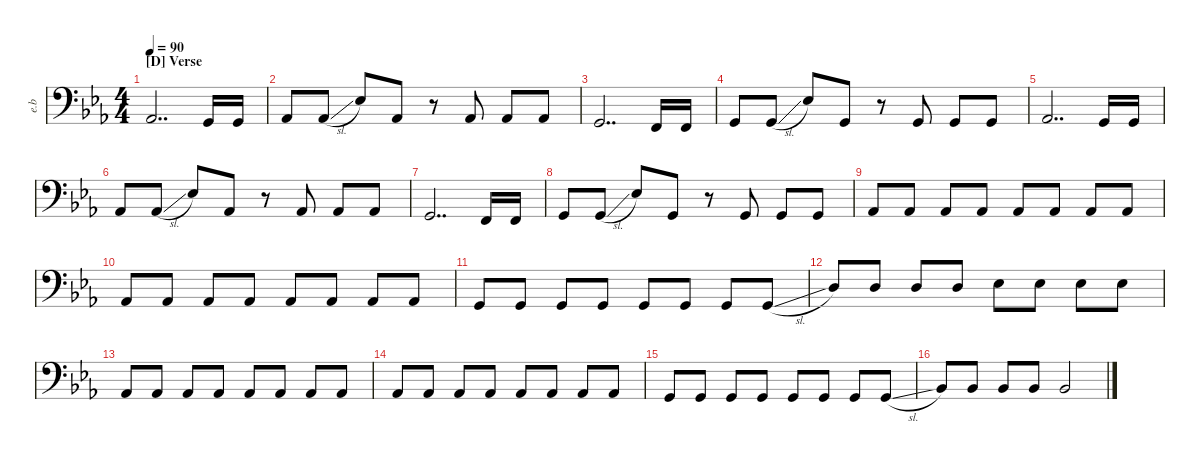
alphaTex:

\defaultSystemsLayout 4
\hideDynamics
\bracketExtendMode nobrackets
\otherSystemsTrackNameOrientation horizontal
\track ("Electric Bass" "e.b") {instrument electricbassfinger}
\staff {score}
\tuning (G2 D2 A1 E1)
\ts (4 4)
\section ("D" "Verse")
\tempo 90
\clef f4
\ks cminor
4.4{acc b}.2{dd dy mf beam Up} 3.4{acc forcenatural}.16{beam Up} 3.4{acc forcenatural}.16{beam Up} |
4.4{acc b}.8{beam Up} 4.4{sl acc b}.8{beam Up} 11.4{acc b}.8{beam Up} 4.4{acc b}.8{beam Up} r.8{beam Up} 4.4{acc b}.8{beam Up} 4.4{acc b}.8{beam Up} 4.4{acc b}.8{beam Up} |
3.4{acc forcenatural}.2{dd beam Up} 1.4{acc forcenatural}.16{beam Up} 1.4{acc forcenatural}.16{beam Up} |
3.4{acc forcenatural}.8{beam Up} 3.4{sl acc forcenatural}.8{beam Up} 11.4{acc b}.8{beam Up} 3.4{acc forcenatural}.8{beam Up} r.8{beam Up} 3.4{acc forcenatural}.8{beam Up} 3.4{acc forcenatural}.8{beam Up} 3.4{acc forcenatural}.8{beam Up} |
4.4{acc b}.2{dd beam Up} 3.4{acc forcenatural}.16{beam Up} 3.4{acc forcenatural}.16{beam Up} |
4.4{acc b}.8{beam Up} 4.4{sl acc b}.8{beam Up} 11.4{acc b}.8{beam Up} 4.4{acc b}.8{beam Up} r.8{beam Up} 4.4{acc b}.8{beam Up} 4.4{acc b}.8{beam Up} 4.4{acc b}.8{beam Up} |
3.4{acc forcenatural}.2{dd beam Up} 1.4{acc forcenatural}.16{beam Up} 1.4{acc forcenatural}.16{beam Up} |
3.4{acc forcenatural}.8{beam Up} 3.4{sl acc forcenatural}.8{beam Up} 11.4{acc b}.8{beam Up} 3.4{acc forcenatural}.8{beam Up} r.8{beam Up} 3.4{acc forcenatural}.8{beam Up} 3.4{acc forcenatural}.8{beam Up} 3.4{acc forcenatural}.8{beam Up} |
4.4{acc b}.8{beam Up} 4.4{acc b}.8{beam Up} 4.4{acc b}.8{beam Up} 4.4{acc b}.8{beam Up} 4.4{acc b}.8{beam Up} 4.4{acc b}.8{beam Up} 4.4{acc b}.8{beam Up} 4.4{acc b}.8{beam Up} |
4.4{acc b}.8{beam Up} 4.4{acc b}.8{beam Up} 4.4{acc b}.8{beam Up} 4.4{acc b}.8{beam Up} 4.4{acc b}.8{beam Up} 4.4{acc b}.8{beam Up} 4.4{acc b}.8{beam Up} 4.4{acc b}.8{beam Up} |
3.4{acc forcenatural}.8{beam Up} 3.4{acc forcenatural}.8{beam Up} 3.4{acc forcenatural}.8{beam Up} 3.4{acc forcenatural}.8{beam Up} 3.4{acc forcenatural}.8{beam Up} 3.4{acc forcenatural}.8{beam Up} 3.4{acc forcenatural}.8{beam Up} 3.4{sl acc forcenatural}.8{beam Up} |
10.4{acc forcenatural}.8{beam Up} 10.4{acc forcenatural}.8{beam Up} 10.4{acc forcenatural}.8{beam Up} 10.4{acc forcenatural}.8{beam Up} 11.4{acc b}.8{beam Down} 11.4{acc b}.8{beam Down} 11.4{acc b}.8{beam Down} 11.4{acc b}.8{beam Down} |
4.4{acc b}.8{beam Up} 4.4{acc b}.8{beam Up} 4.4{acc b}.8{beam Up} 4.4{acc b}.8{beam Up} 4.4{acc b}.8{beam Up} 4.4{acc b}.8{beam Up} 4.4{acc b}.8{beam Up} 4.4{acc b}.8{beam Up} |
4.4{acc b}.8{beam Up} 4.4{acc b}.8{beam Up} 4.4{acc b}.8{beam Up} 4.4{acc b}.8{beam Up} 4.4{acc b}.8{beam Up} 4.4{acc b}.8{beam Up} 4.4{acc b}.8{beam Up} 4.4{acc b}.8{beam Up} |
3.4{acc forcenatural}.8{beam Up} 3.4{acc forcenatural}.8{beam Up} 3.4{acc forcenatural}.8{beam Up} 3.4{acc forcenatural}.8{beam Up} 3.4{acc forcenatural}.8{beam Up} 3.4{acc forcenatural}.8{beam Up} 3.4{acc forcenatural}.8{beam Up} 3.4{sl acc forcenatural}.8{beam Up} |
6.4{acc b}.8{beam Up} 6.4{acc b}.8{beam Up} 6.4{acc b}.8{beam Up} 6.4{acc b}.8{beam Up} 6.4{acc b}.2{beam Up}
